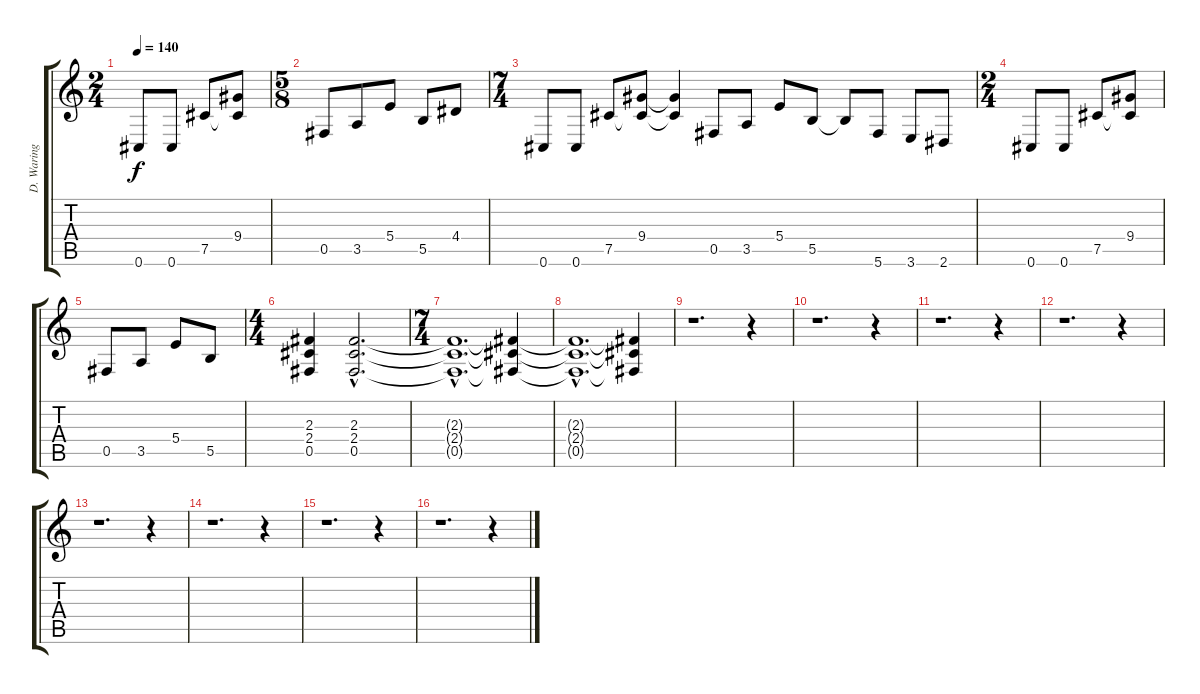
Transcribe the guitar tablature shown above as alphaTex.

\track ("D. Waring Gtr." "D. Waring ") {instrument distortionguitar}
\staff {score tabs}
\tuning (Db4 Ab3 E3 B2 Gb2 Db2) {hide}
\ts (2 4)
\tempo 140
\clef g2
\ks c
0.6.8{dy f} 0.6.8 7.5.8 (9.4 7.5{t}).8 |
\ts (5 8)
0.5.8 3.5.8 5.4.8 5.5.8 4.4.8 |
\ts (7 4)
0.6.8 0.6.8 7.5.8 (9.4 7.5{t}).8 (9.4{t} 7.5{t}).4 0.5.8 3.5.8 5.4.8 5.5.8 5.5{t}.8 5.6.8 3.6.8 2.6.8 |
\ts (2 4)
0.6.8 0.6.8 7.5.8 (9.4 7.5{t}).8 |
0.5.8 3.5.8 5.4.8 5.5.8 |
\ts (4 4)
(2.3 2.4 0.5).4 (2.3{hac} 2.4{hac} 0.5{hac}).2{d} |
\ts (7 4)
(2.3{hac t} 2.4{hac t} 0.5{hac t}).1{d} (2.3{t} 2.4{t} 0.5{t}).4 |
(2.3{hac t} 2.4{hac t} 0.5{hac t}).1{d volume 0} (2.3{t} 2.4{t} 0.5{t}).4 |
r.1{d} r.4 |
r.1{d} r.4 |
r.1{d} r.4 |
r.1{d} r.4 |
r.1{d} r.4 |
r.1{d} r.4 |
r.1{d} r.4 |
r.1{d} r.4
